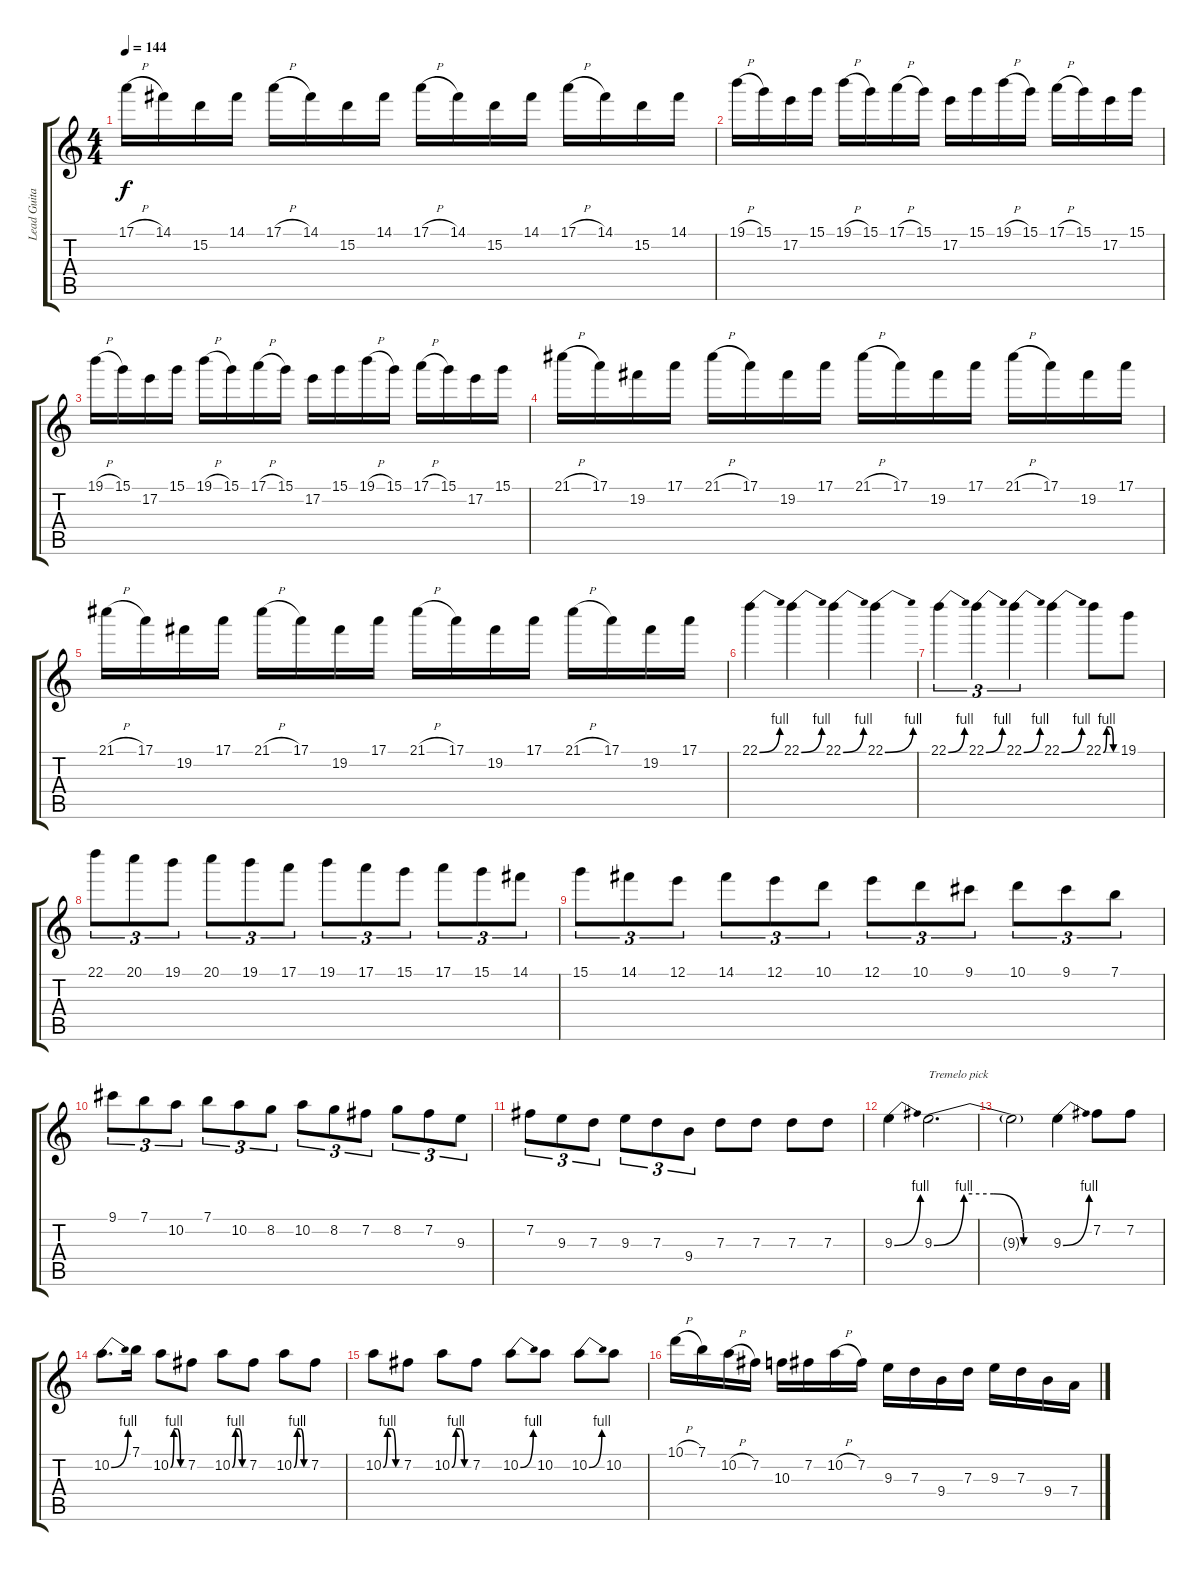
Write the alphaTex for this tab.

\track ("Lead Guitar" "Lead Guita") {instrument overdrivenguitar}
\staff {score tabs}
\tuning (E4 B3 G3 D3 A2 E2) {hide}
\ts (4 4)
\tempo 144
\clef g2
\ks c
17.1{h}.16{dy f} 14.1.16 15.2.16 14.1.16 17.1{h}.16 14.1.16 15.2.16 14.1.16 17.1{h}.16 14.1.16 15.2.16 14.1.16 17.1{h}.16 14.1.16 15.2.16 14.1.16 |
19.1{h}.16 15.1.16 17.2.16 15.1.16 19.1{h}.16 15.1.16 17.1{h}.16 15.1.16 17.2.16 15.1.16 19.1{h}.16 15.1.16 17.1{h}.16 15.1.16 17.2.16 15.1.16 |
19.1{h}.16 15.1.16 17.2.16 15.1.16 19.1{h}.16 15.1.16 17.1{h}.16 15.1.16 17.2.16 15.1.16 19.1{h}.16 15.1.16 17.1{h}.16 15.1.16 17.2.16 15.1.16 |
21.1{h}.16 17.1.16 19.2.16 17.1.16 21.1{h}.16 17.1.16 19.2.16 17.1.16 21.1{h}.16 17.1.16 19.2.16 17.1.16 21.1{h}.16 17.1.16 19.2.16 17.1.16 |
21.1{h}.16 17.1.16 19.2.16 17.1.16 21.1{h}.16 17.1.16 19.2.16 17.1.16 21.1{h}.16 17.1.16 19.2.16 17.1.16 21.1{h}.16 17.1.16 19.2.16 17.1.16 |
22.1{be (bend 0 0 60 4)}.4 22.1{be (bend 0 0 60 4)}.4 22.1{be (bend 0 0 60 4)}.4 22.1{be (bend 0 0 60 4)}.4 |
22.1{be (bend 0 0 60 4)}.4{tu (3 2)} 22.1{be (bend 0 0 60 4)}.4{tu (3 2)} 22.1{be (bend 0 0 60 4)}.4{tu (3 2)} 22.1{be (bend 0 0 60 4)}.4 22.1{be (custom 0 0 15 4 30 4 45 0 60 0)}.8 19.1.8 |
22.1.8{tu (3 2)} 20.1.8{tu (3 2)} 19.1.8{tu (3 2)} 20.1.8{tu (3 2)} 19.1.8{tu (3 2)} 17.1.8{tu (3 2)} 19.1.8{tu (3 2)} 17.1.8{tu (3 2)} 15.1.8{tu (3 2)} 17.1.8{tu (3 2)} 15.1.8{tu (3 2)} 14.1.8{tu (3 2)} |
15.1.8{tu (3 2)} 14.1.8{tu (3 2)} 12.1.8{tu (3 2)} 14.1.8{tu (3 2)} 12.1.8{tu (3 2)} 10.1.8{tu (3 2)} 12.1.8{tu (3 2)} 10.1.8{tu (3 2)} 9.1.8{tu (3 2)} 10.1.8{tu (3 2)} 9.1.8{tu (3 2)} 7.1.8{tu (3 2)} |
9.1.8{tu (3 2)} 7.1.8{tu (3 2)} 10.2.8{tu (3 2)} 7.1.8{tu (3 2)} 10.2.8{tu (3 2)} 8.2.8{tu (3 2)} 10.2.8{tu (3 2)} 8.2.8{tu (3 2)} 7.2.8{tu (3 2)} 8.2.8{tu (3 2)} 7.2.8{tu (3 2)} 9.3.8{tu (3 2)} |
7.2.8{tu (3 2)} 9.3.8{tu (3 2)} 7.3.8{tu (3 2)} 9.3.8{tu (3 2)} 7.3.8{tu (3 2)} 9.4.8{tu (3 2)} 7.3.8 7.3.8 7.3.8 7.3.8 |
9.3{be (bend 0 0 60 4)}.4 9.3{be (custom 0 0 15 4 30 4 45 0 60 0)}.2{d txt "Tremelo pick"} |
9.3{t}.2 9.3{be (bend 0 0 60 4)}.4 7.2.8 7.2.8 |
10.2{be (bend 0 0 60 4)}.8{d} 7.1.16 10.2{be (custom 0 0 15 4 30 4 45 0 60 0)}.8 7.2.8 10.2{be (custom 0 0 15 4 30 4 45 0 60 0)}.8 7.2.8 10.2{be (custom 0 0 15 4 30 4 45 0 60 0)}.8 7.2.8 |
10.2{be (custom 0 0 15 4 30 4 45 0 60 0)}.8 7.2.8 10.2{be (custom 0 0 15 4 30 4 45 0 60 0)}.8 7.2.8 10.2{be (bend 0 0 60 4)}.8 10.2.8 10.2{be (bend 0 0 60 4)}.8 10.2.8 |
10.1{h}.16 7.1.16 10.2{h}.16 7.2.16 10.3.16 7.2.16 10.2{h}.16 7.2.16 9.3.16 7.3.16 9.4.16 7.3.16 9.3.16 7.3.16 9.4.16 7.4.16
